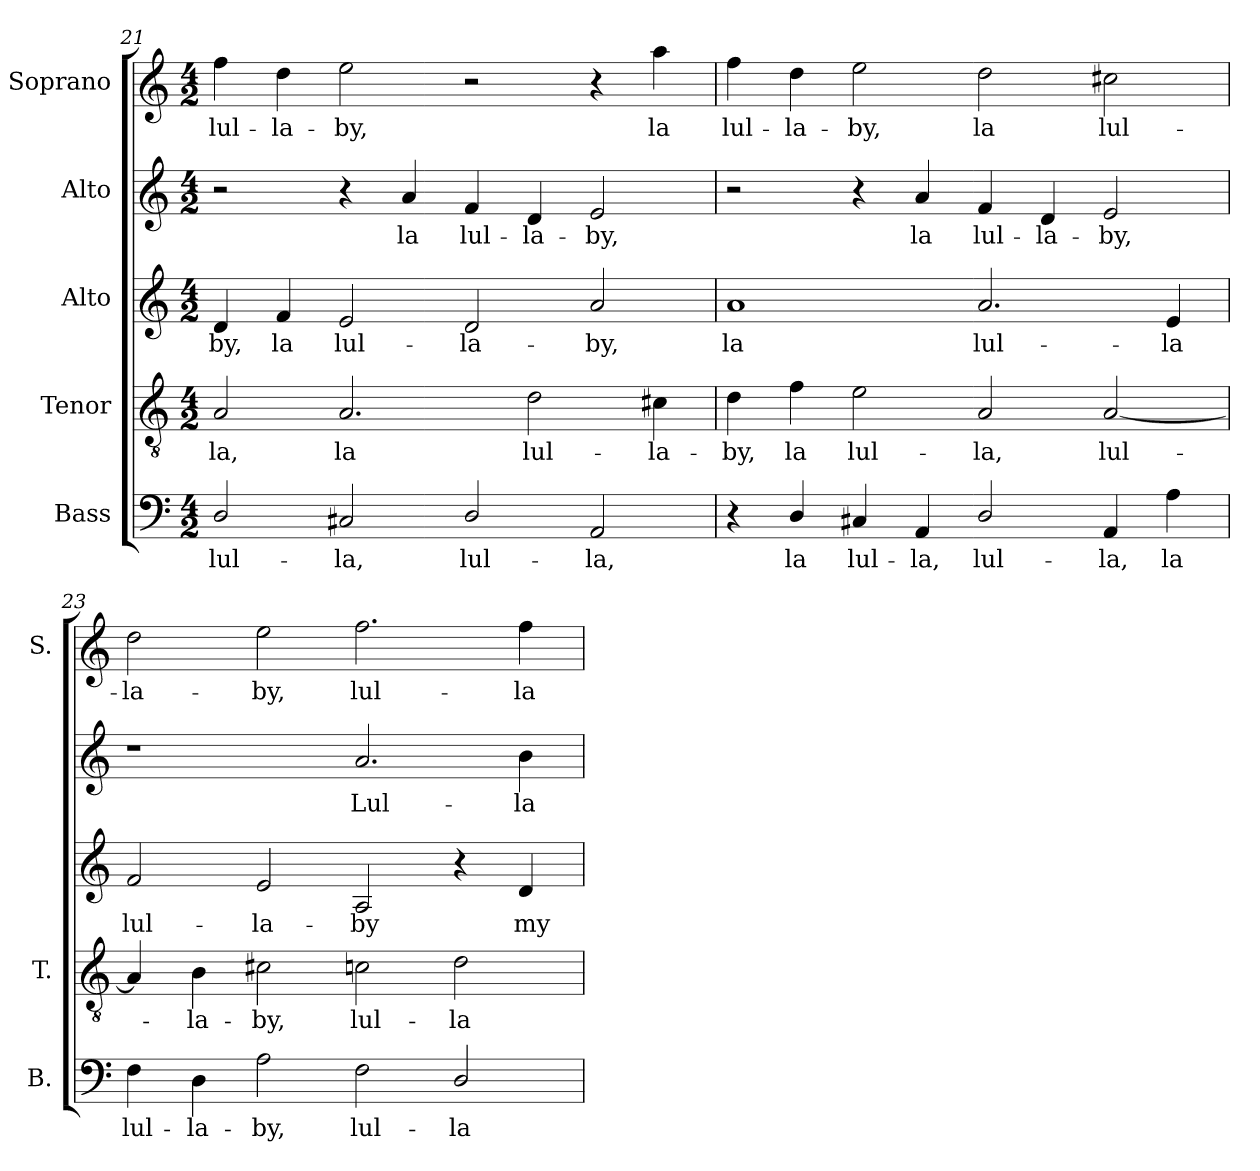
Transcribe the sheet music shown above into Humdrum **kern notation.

**kern	**text	**kern	**text	**kern	**text	**kern	**text	**kern	**text
*part5	*part5	*part4	*part4	*part3	*part3	*part2	*part2	*part1	*part1
*staff5	*staff5	*staff4	*staff4	*staff3	*staff3	*staff2	*staff2	*staff1	*staff1
*I"Bass	*	*I"Tenor	*	*I"Alto	*	*I"Alto	*	*I"Soprano	*
*I'B.	*	*I'T.	*	*	*	*	*	*I'S.	*
*clefF4	*	*clefGv2	*	*clefG2	*	*clefG2	*	*clefG2	*
*	*	*ITrd7c12	*	*	*	*	*	*	*
*k[]	*	*k[]	*	*k[]	*	*k[]	*	*k[]	*
*C:	*	*C:	*	*C:	*	*C:	*	*C:	*
*M4/2	*	*M4/2	*	*M4/2	*	*M4/2	*	*M4/2	*
=21	=21	=21	=21	=21	=21	=21	=21	=21	=21
!	!LO:LY:b:color=#000000	!	!	!	!	!	!	!	!
!	!	!	!LO:LY:b:color=#000000	!	!	!	!	!	!
!	!	!	!	!	!LO:LY:b:color=#000000	!	!	!	!
!	!	!	!	!	!	!	!	!	!LO:LY:b:color=#000000
2Di/	lul-	2AAi/	-la,	4di/	-by,	2r	.	4ffi\	lul-
!	!	!	!	!	!LO:LY:b:color=#000000	!	!	!	!
!	!	!	!	!	!	!	!	!	!LO:LY:b:color=#000000
.	.	.	.	4fi/	la	.	.	4ddi\	-la-
!	!LO:LY:b:color=#000000	!	!	!	!	!	!	!	!
!	!	!	!LO:LY:b:color=#000000	!	!	!	!	!	!
!	!	!	!	!	!LO:LY:b:color=#000000	!	!	!	!
!	!	!	!	!	!	!	!	!	!LO:LY:b:color=#000000
2C#Xi/	-la,	2.AAi/	la	2ei/	lul-	4r	.	2eei\	-by,
!	!	!	!	!	!	!	!LO:LY:b:color=#000000	!	!
.	.	.	.	.	.	4ai/	la	.	.
!	!LO:LY:b:color=#000000	!	!	!	!	!	!	!	!
!	!	!	!	!	!LO:LY:b:color=#000000	!	!	!	!
!	!	!	!	!	!	!	!LO:LY:b:color=#000000	!	!
2Di/	lul-	.	.	2di/	-la-	4fi/	lul-	2r	.
!	!	!	!LO:LY:b:color=#000000	!	!	!	!	!	!
!	!	!	!	!	!	!	!LO:LY:b:color=#000000	!	!
.	.	2Di\	lul-	.	.	4di/	-la-	.	.
!	!LO:LY:b:color=#000000	!	!	!	!	!	!	!	!
!	!	!	!	!	!LO:LY:b:color=#000000	!	!	!	!
!	!	!	!	!	!	!	!LO:LY:b:color=#000000	!	!
2AAi/	-la,	.	.	2ai/	-by,	2ei/	-by,	4r	.
!	!	!	!LO:LY:b:color=#000000	!	!	!	!	!	!
!	!	!	!	!	!	!	!	!	!LO:LY:b:color=#000000
.	.	4C#Xi\	-la-	.	.	.	.	4aai\	la
!!LO:LB:g=z
=22	=22	=22	=22	=22	=22	=22	=22	=22	=22
!	!	!	!LO:LY:b:color=#000000	!	!	!	!	!	!
!	!	!	!	!	!LO:LY:b:color=#000000	!	!	!	!
!	!	!	!	!	!	!	!	!	!LO:LY:b:color=#000000
4r	.	4Di\	-by,	1ai	la	2r	.	4ffi\	lul-
!	!LO:LY:b:color=#000000	!	!	!	!	!	!	!	!
!	!	!	!LO:LY:b:color=#000000	!	!	!	!	!	!
!	!	!	!	!	!	!	!	!	!LO:LY:b:color=#000000
4Di/	la	4Fi\	la	.	.	.	.	4ddi\	-la-
!	!LO:LY:b:color=#000000	!	!	!	!	!	!	!	!
!	!	!	!LO:LY:b:color=#000000	!	!	!	!	!	!
!	!	!	!	!	!	!	!	!	!LO:LY:b:color=#000000
4C#Xi/	lul-	2Ei\	lul-	.	.	4r	.	2eei\	-by,
!	!LO:LY:b:color=#000000	!	!	!	!	!	!	!	!
!	!	!	!	!	!	!	!LO:LY:b:color=#000000	!	!
4AAi/	-la,	.	.	.	.	4ai/	la	.	.
!	!LO:LY:b:color=#000000	!	!	!	!	!	!	!	!
!	!	!	!LO:LY:b:color=#000000	!	!	!	!	!	!
!	!	!	!	!	!LO:LY:b:color=#000000	!	!	!	!
!	!	!	!	!	!	!	!LO:LY:b:color=#000000	!	!
!	!	!	!	!	!	!	!	!	!LO:LY:b:color=#000000
2Di/	lul-	2AAi/	-la,	2.ai/	lul-	4fi/	lul-	2ddi\	la
!	!	!	!	!	!	!	!LO:LY:b:color=#000000	!	!
.	.	.	.	.	.	4di/	-la-	.	.
!	!LO:LY:b:color=#000000	!	!	!	!	!	!	!	!
!	!	!	!LO:LY:b:color=#000000	!	!	!	!	!	!
!	!	!	!	!	!	!	!LO:LY:b:color=#000000	!	!
!	!	!	!	!	!	!	!	!	!LO:LY:b:color=#000000
4AAi/	-la,	[<2AAi/	lul-	.	.	2ei/	-by,	2cc#Xi\	lul-
!	!LO:LY:b:color=#000000	!	!	!	!	!	!	!	!
!	!	!	!	!	!LO:LY:b:color=#000000	!	!	!	!
4Ai\	la	.	.	4ei/	-la	.	.	.	.
=23	=23	=23	=23	=23	=23	=23	=23	=23	=23
!	!LO:LY:b:color=#000000	!	!	!	!	!	!	!	!
!	!	!	!	!	!LO:LY:b:color=#000000	!	!	!	!
!	!	!	!	!	!	!	!	!	!LO:LY:b:color=#000000
4Fi\	lul-	4AAi/]	.	2fi/	lul-	1r	.	2ddi\	-la-
!	!LO:LY:b:color=#000000	!	!	!	!	!	!	!	!
!	!	!	!LO:LY:b:color=#000000	!	!	!	!	!	!
4Di\	-la-	4BBi\	-la-	.	.	.	.	.	.
!	!LO:LY:b:color=#000000	!	!	!	!	!	!	!	!
!	!	!	!LO:LY:b:color=#000000	!	!	!	!	!	!
!	!	!	!	!	!LO:LY:b:color=#000000	!	!	!	!
!	!	!	!	!	!	!	!	!	!LO:LY:b:color=#000000
2Ai\	-by,	2C#Xi\	-by,	2ei/	-la-	.	.	2eei\	-by,
!	!LO:LY:b:color=#000000	!	!	!	!	!	!	!	!
!	!	!	!LO:LY:b:color=#000000	!	!	!	!	!	!
!	!	!	!	!	!LO:LY:b:color=#000000	!	!	!	!
!	!	!	!	!	!	!	!LO:LY:b:color=#000000	!	!
!	!	!	!	!	!	!	!	!	!LO:LY:b:color=#000000
2Fi\	lul-	2Cni\	lul-	2Ai/	-by	2.ai/	Lul-	2.ffi\	lul-
!	!LO:LY:b:color=#000000	!	!	!	!	!	!	!	!
!	!	!	!LO:LY:b:color=#000000	!	!	!	!	!	!
2Di/	-la-	2Di\	-la-	4r	.	.	.	.	.
!	!	!	!	!	!LO:LY:b:color=#000000	!	!	!	!
!	!	!	!	!	!	!	!LO:LY:b:color=#000000	!	!
!	!	!	!	!	!	!	!	!	!LO:LY:b:color=#000000
.	.	.	.	4di/	my	4bi\	-la-	4ffi\	-la-
=	=	=	=	=	=	=	=	=	=
*-	*-	*-	*-	*-	*-	*-	*-	*-	*-
